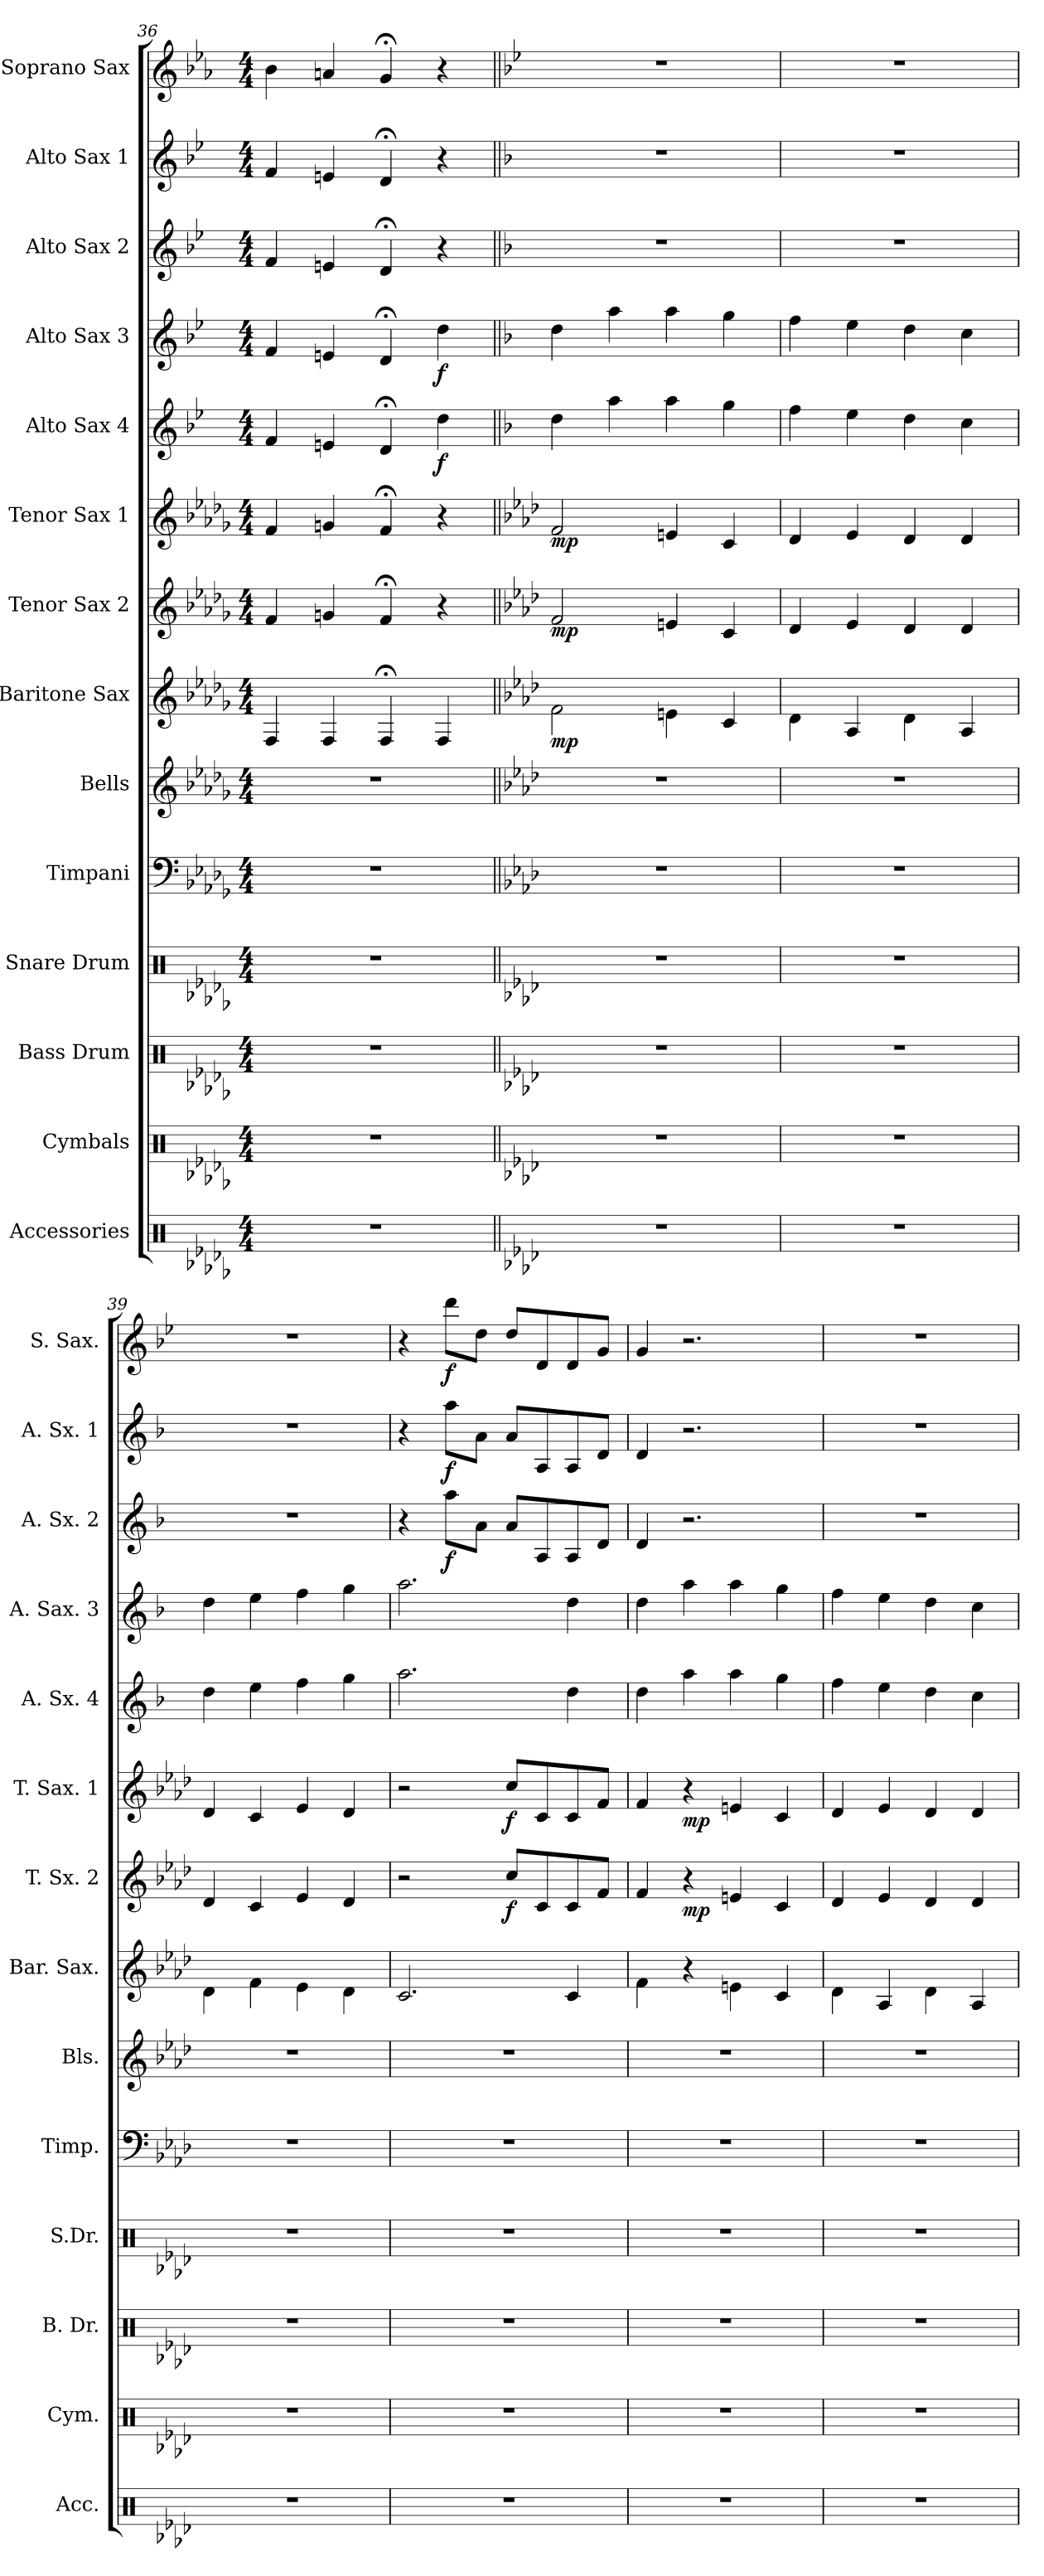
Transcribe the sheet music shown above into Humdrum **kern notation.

**kern	**kern	**kern	**kern	**kern	**kern	**kern	**dynam	**kern	**dynam	**kern	**dynam	**kern	**dynam	**kern	**dynam	**kern	**dynam	**kern	**dynam	**kern	**dynam
*part14	*part13	*part12	*part11	*part10	*part9	*part8	*part8	*part7	*part7	*part6	*part6	*part5	*part5	*part4	*part4	*part3	*part3	*part2	*part2	*part1	*part1
*staff14	*staff13	*staff12	*staff11	*staff10	*staff9	*staff8	*staff8	*staff7	*staff7	*staff6	*staff6	*staff5	*staff5	*staff4	*staff4	*staff3	*staff3	*staff2	*staff2	*staff1	*staff1
*I"Accessories	*I"Cymbals	*I"Bass Drum	*I"Snare Drum	*I"Timpani	*I"Bells	*I"Baritone Sax	*	*I"Tenor Sax 2	*	*I"Tenor Sax 1	*	*I"Alto Sax 4	*	*I"Alto Sax  3	*	*I"Alto Sax 2	*	*I"Alto Sax 1	*	*I"Soprano Sax	*
*I'Acc.	*I'Cym.	*I'B. Dr.	*I'S.Dr.	*I'Timp.	*I'Bls.	*I'Bar. Sax.	*	*I'T. Sx. 2	*	*I'T. Sax. 1	*	*I'A. Sx. 4	*	*I'A. Sax. 3	*	*I'A. Sx. 2	*	*I'A. Sx. 1	*	*I'S. Sax.	*
*clefX	*clefX	*clefX	*clefX	*clefF4	*clefG2	*clefG2	*	*clefG2	*	*clefG2	*	*clefG2	*	*clefG2	*	*clefG2	*	*clefG2	*	*clefG2	*
*	*	*	*	*	*ITrd-14c-24	*ITrd12c21	*	*ITrd8c14	*	*ITrd8c14	*	*ITrd5c9	*	*ITrd5c9	*	*ITrd5c9	*	*ITrd5c9	*	*ITrd1c2	*
*k[b-e-a-d-g-]	*k[b-e-a-d-g-]	*k[b-e-a-d-g-]	*k[b-e-a-d-g-]	*k[b-e-a-d-g-]	*k[b-e-a-d-g-]	*k[b-e-a-d-g-]	*	*k[b-e-a-d-g-]	*	*k[b-e-a-d-g-]	*	*k[b-e-a-d-g-]	*	*k[b-e-a-d-g-]	*	*k[b-e-a-d-g-]	*	*k[b-e-a-d-g-]	*	*k[b-e-a-d-g-]	*
*D-:	*D-:	*D-:	*D-:	*D-:	*D-:	*D-:	*	*D-:	*	*D-:	*	*D-:	*	*D-:	*	*D-:	*	*D-:	*	*D-:	*
*M4/4	*M4/4	*M4/4	*M4/4	*M4/4	*M4/4	*M4/4	*	*M4/4	*	*M4/4	*	*M4/4	*	*M4/4	*	*M4/4	*	*M4/4	*	*M4/4	*
=36	=36	=36	=36	=36	=36	=36	=36	=36	=36	=36	=36	=36	=36	=36	=36	=36	=36	=36	=36	=36	=36
1r	1r	1r	1r	1r	1r	4FF/	.	4F/	.	4F/	.	4A-/	.	4A-/	.	4A-/	.	4A-/	.	4a-\	.
.	.	.	.	.	.	4FF/	.	4Gn/	.	4Gn/	.	4Gn/	.	4Gn/	.	4Gn/	.	4Gn/	.	4gn/	.
.	.	.	.	.	.	4FF;</	.	4F;</	.	4F;</	.	4F;</	.	4F;</	.	4F;</	.	4F;</	.	4f;</	.
!	!	!	!	!	!	!	!	!	!	!	!	!	!LO:DY:b	!	!LO:DY:b	!	!	!	!	!	!
.	.	.	.	.	.	4FF/	.	4r	.	4r	.	4f\	f	4f\	f	4r	.	4r	.	4r	.
!!LO:PB:g=z
=37||	=37||	=37||	=37||	=37||	=37||	=37||	=37||	=37||	=37||	=37||	=37||	=37||	=37||	=37||	=37||	=37||	=37||	=37||	=37||	=37||	=37||
*k[b-e-a-d-]	*k[b-e-a-d-]	*k[b-e-a-d-]	*k[b-e-a-d-]	*k[b-e-a-d-]	*k[b-e-a-d-]	*k[b-e-a-d-]	*	*k[b-e-a-d-]	*	*k[b-e-a-d-]	*	*k[b-e-a-d-]	*	*k[b-e-a-d-]	*	*k[b-e-a-d-]	*	*k[b-e-a-d-]	*	*k[b-e-a-d-]	*
*A-:	*A-:	*A-:	*A-:	*A-:	*A-:	*A-:	*	*A-:	*	*A-:	*	*A-:	*	*A-:	*	*A-:	*	*A-:	*	*A-:	*
!	!	!	!	!	!	!	!LO:DY:b	!	!LO:DY:b	!	!LO:DY:b	!	!	!	!	!	!	!	!	!	!
1r	1r	1r	1r	1r	1r	2F\	mp	2F/	mp	2F/	mp	4f\	.	4f\	.	1r	.	1r	.	1r	.
.	.	.	.	.	.	.	.	.	.	.	.	4cc\	.	4cc\	.	.	.	.	.	.	.
.	.	.	.	.	.	4En\	.	4En/	.	4En/	.	4cc\	.	4cc\	.	.	.	.	.	.	.
.	.	.	.	.	.	4C/	.	4C/	.	4C/	.	4b-\	.	4b-\	.	.	.	.	.	.	.
=38	=38	=38	=38	=38	=38	=38	=38	=38	=38	=38	=38	=38	=38	=38	=38	=38	=38	=38	=38	=38	=38
1r	1r	1r	1r	1r	1r	4D-\	.	4D-/	.	4D-/	.	4a-\	.	4a-\	.	1r	.	1r	.	1r	.
.	.	.	.	.	.	4AA-/	.	4E-/	.	4E-/	.	4g\	.	4g\	.	.	.	.	.	.	.
.	.	.	.	.	.	4D-\	.	4D-/	.	4D-/	.	4f\	.	4f\	.	.	.	.	.	.	.
.	.	.	.	.	.	4AA-/	.	4D-/	.	4D-/	.	4e-\	.	4e-\	.	.	.	.	.	.	.
=39	=39	=39	=39	=39	=39	=39	=39	=39	=39	=39	=39	=39	=39	=39	=39	=39	=39	=39	=39	=39	=39
1r	1r	1r	1r	1r	1r	4D-\	.	4D-/	.	4D-/	.	4f\	.	4f\	.	1r	.	1r	.	1r	.
.	.	.	.	.	.	4F\	.	4C/	.	4C/	.	4g\	.	4g\	.	.	.	.	.	.	.
.	.	.	.	.	.	4E-\	.	4E-/	.	4E-/	.	4a-\	.	4a-\	.	.	.	.	.	.	.
.	.	.	.	.	.	4D-\	.	4D-/	.	4D-/	.	4b-\	.	4b-\	.	.	.	.	.	.	.
=40	=40	=40	=40	=40	=40	=40	=40	=40	=40	=40	=40	=40	=40	=40	=40	=40	=40	=40	=40	=40	=40
1r	1r	1r	1r	1r	1r	2.C/	.	2r	.	2r	.	2.cc\	.	2.cc\	.	4r	.	4r	.	4r	.
!	!	!	!	!	!	!	!	!	!	!	!	!	!	!	!	!	!LO:DY:b	!	!LO:DY:b	!	!LO:DY:b
.	.	.	.	.	.	.	.	.	.	.	.	.	.	.	.	8cc\L	f	8cc\L	f	8ccc\L	f
.	.	.	.	.	.	.	.	.	.	.	.	.	.	.	.	8c\J	.	8c\J	.	8cc\J	.
!	!	!	!	!	!	!	!	!	!LO:DY:b	!	!LO:DY:b	!	!	!	!	!	!	!	!	!	!
.	.	.	.	.	.	.	.	8c/L	f	8c/L	f	.	.	.	.	8c/L	.	8c/L	.	8cc/L	.
.	.	.	.	.	.	.	.	8C/	.	8C/	.	.	.	.	.	8C/	.	8C/	.	8c/	.
.	.	.	.	.	.	4C/	.	8C/	.	8C/	.	4f\	.	4f\	.	8C/	.	8C/	.	8c/	.
.	.	.	.	.	.	.	.	8F/J	.	8F/J	.	.	.	.	.	8F/J	.	8F/J	.	8f/J	.
=41	=41	=41	=41	=41	=41	=41	=41	=41	=41	=41	=41	=41	=41	=41	=41	=41	=41	=41	=41	=41	=41
1r	1r	1r	1r	1r	1r	4F\	.	4F/	.	4F/	.	4f\	.	4f\	.	4F/	.	4F/	.	4f/	.
!	!	!	!	!	!	!	!	!	!LO:DY:b	!	!LO:DY:b	!	!	!	!	!	!	!	!	!	!
.	.	.	.	.	.	4r	.	4r	mp	4r	mp	4cc\	.	4cc\	.	2.r	.	2.r	.	2.r	.
.	.	.	.	.	.	4En\	.	4En/	.	4En/	.	4cc\	.	4cc\	.	.	.	.	.	.	.
.	.	.	.	.	.	4C/	.	4C/	.	4C/	.	4b-\	.	4b-\	.	.	.	.	.	.	.
=42	=42	=42	=42	=42	=42	=42	=42	=42	=42	=42	=42	=42	=42	=42	=42	=42	=42	=42	=42	=42	=42
1r	1r	1r	1r	1r	1r	4D-\	.	4D-/	.	4D-/	.	4a-\	.	4a-\	.	1r	.	1r	.	1r	.
.	.	.	.	.	.	4AA-/	.	4E-/	.	4E-/	.	4g\	.	4g\	.	.	.	.	.	.	.
.	.	.	.	.	.	4D-\	.	4D-/	.	4D-/	.	4f\	.	4f\	.	.	.	.	.	.	.
.	.	.	.	.	.	4AA-/	.	4D-/	.	4D-/	.	4e-\	.	4e-\	.	.	.	.	.	.	.
=	=	=	=	=	=	=	=	=	=	=	=	=	=	=	=	=	=	=	=	=	=
*-	*-	*-	*-	*-	*-	*-	*-	*-	*-	*-	*-	*-	*-	*-	*-	*-	*-	*-	*-	*-	*-
